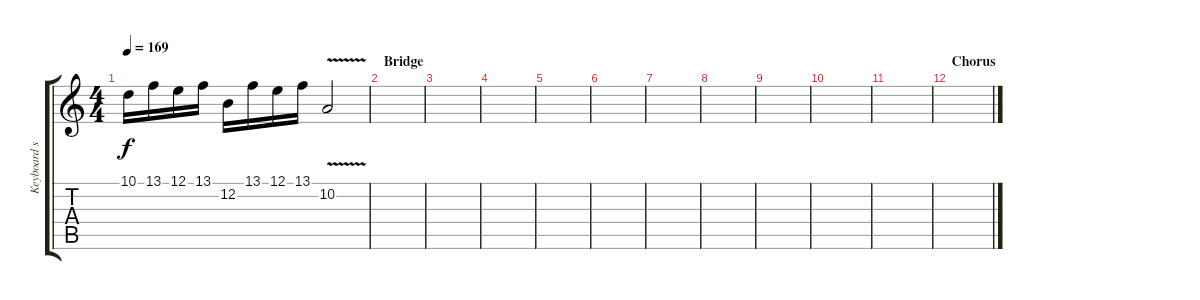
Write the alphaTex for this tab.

\track ("Keyboard solo" "Keyboard s") {instrument lead1square}
\staff {score tabs}
\tuning (E4 B3 G3 D3 A2 E2) {hide}
\ts (4 4)
\tempo 169
\clef g2
\ks c
10.1.16{dy f} 13.1.16 12.1.16 13.1.16 12.2.16 13.1.16 12.1.16 13.1.16 10.2{v}.2 |
\section ("" "Bridge")
|
|
|
|
|
|
|
|
|
|
\section ("" "Chorus")
